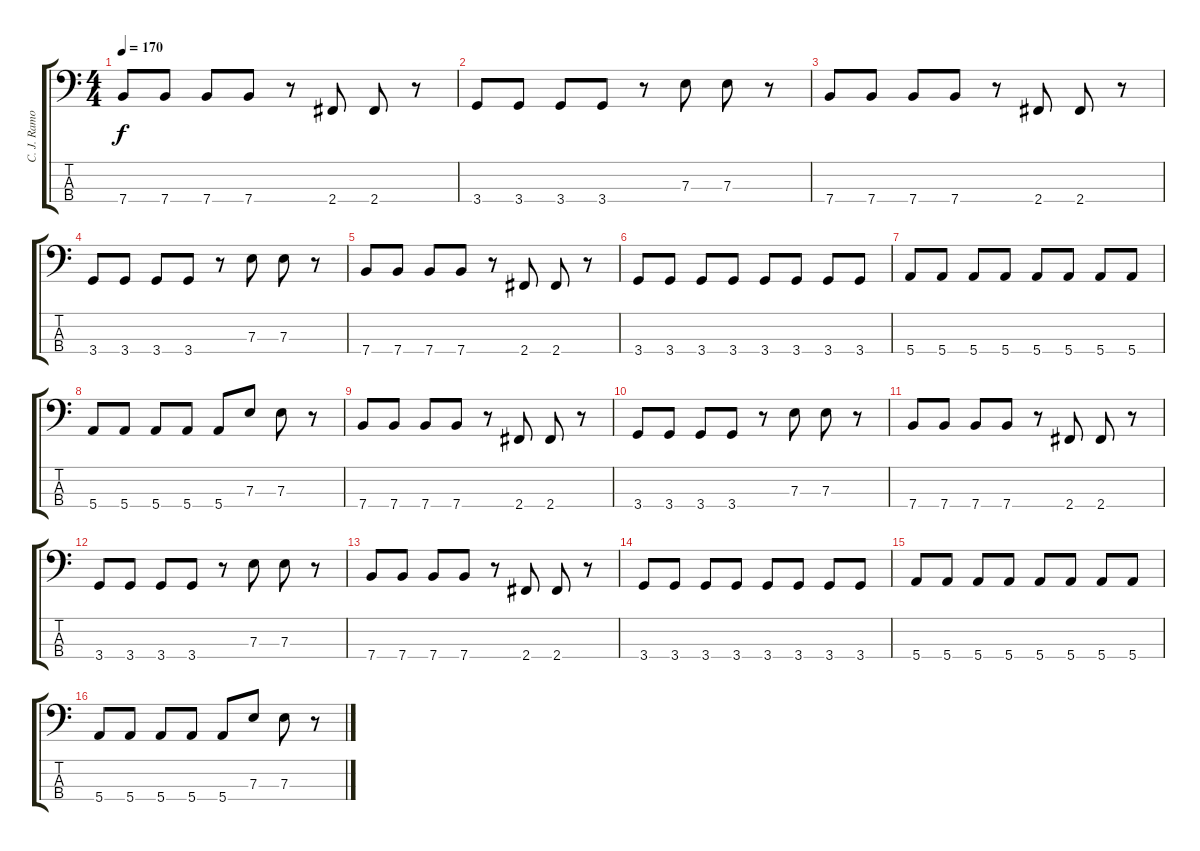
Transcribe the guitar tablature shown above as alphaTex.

\track ("C. J. Ramone" "C. J. Ramo") {instrument electricbasspick}
\staff {score tabs}
\tuning (G2 D2 A1 E1) {hide}
\ts (4 4)
\tempo 170
\clef f4
\ks c
7.4.8{dy f instrument electricbasspick} 7.4.8 7.4.8 7.4.8 r.8 2.4.8 2.4.8 r.8 |
3.4.8 3.4.8 3.4.8 3.4.8 r.8 7.3.8 7.3.8 r.8 |
7.4.8 7.4.8 7.4.8 7.4.8 r.8 2.4.8 2.4.8 r.8 |
3.4.8 3.4.8 3.4.8 3.4.8 r.8 7.3.8 7.3.8 r.8 |
7.4.8 7.4.8 7.4.8 7.4.8 r.8 2.4.8 2.4.8 r.8 |
3.4.8 3.4.8 3.4.8 3.4.8 3.4.8 3.4.8 3.4.8 3.4.8 |
5.4.8 5.4.8 5.4.8 5.4.8 5.4.8 5.4.8 5.4.8 5.4.8 |
5.4.8 5.4.8 5.4.8 5.4.8 5.4.8 7.3.8 7.3.8 r.8 |
7.4.8 7.4.8 7.4.8 7.4.8 r.8 2.4.8 2.4.8 r.8 |
3.4.8 3.4.8 3.4.8 3.4.8 r.8 7.3.8 7.3.8 r.8 |
7.4.8 7.4.8 7.4.8 7.4.8 r.8 2.4.8 2.4.8 r.8 |
3.4.8 3.4.8 3.4.8 3.4.8 r.8 7.3.8 7.3.8 r.8 |
7.4.8 7.4.8 7.4.8 7.4.8 r.8 2.4.8 2.4.8 r.8 |
3.4.8 3.4.8 3.4.8 3.4.8 3.4.8 3.4.8 3.4.8 3.4.8 |
5.4.8 5.4.8 5.4.8 5.4.8 5.4.8 5.4.8 5.4.8 5.4.8 |
5.4.8 5.4.8 5.4.8 5.4.8 5.4.8 7.3.8 7.3.8 r.8
